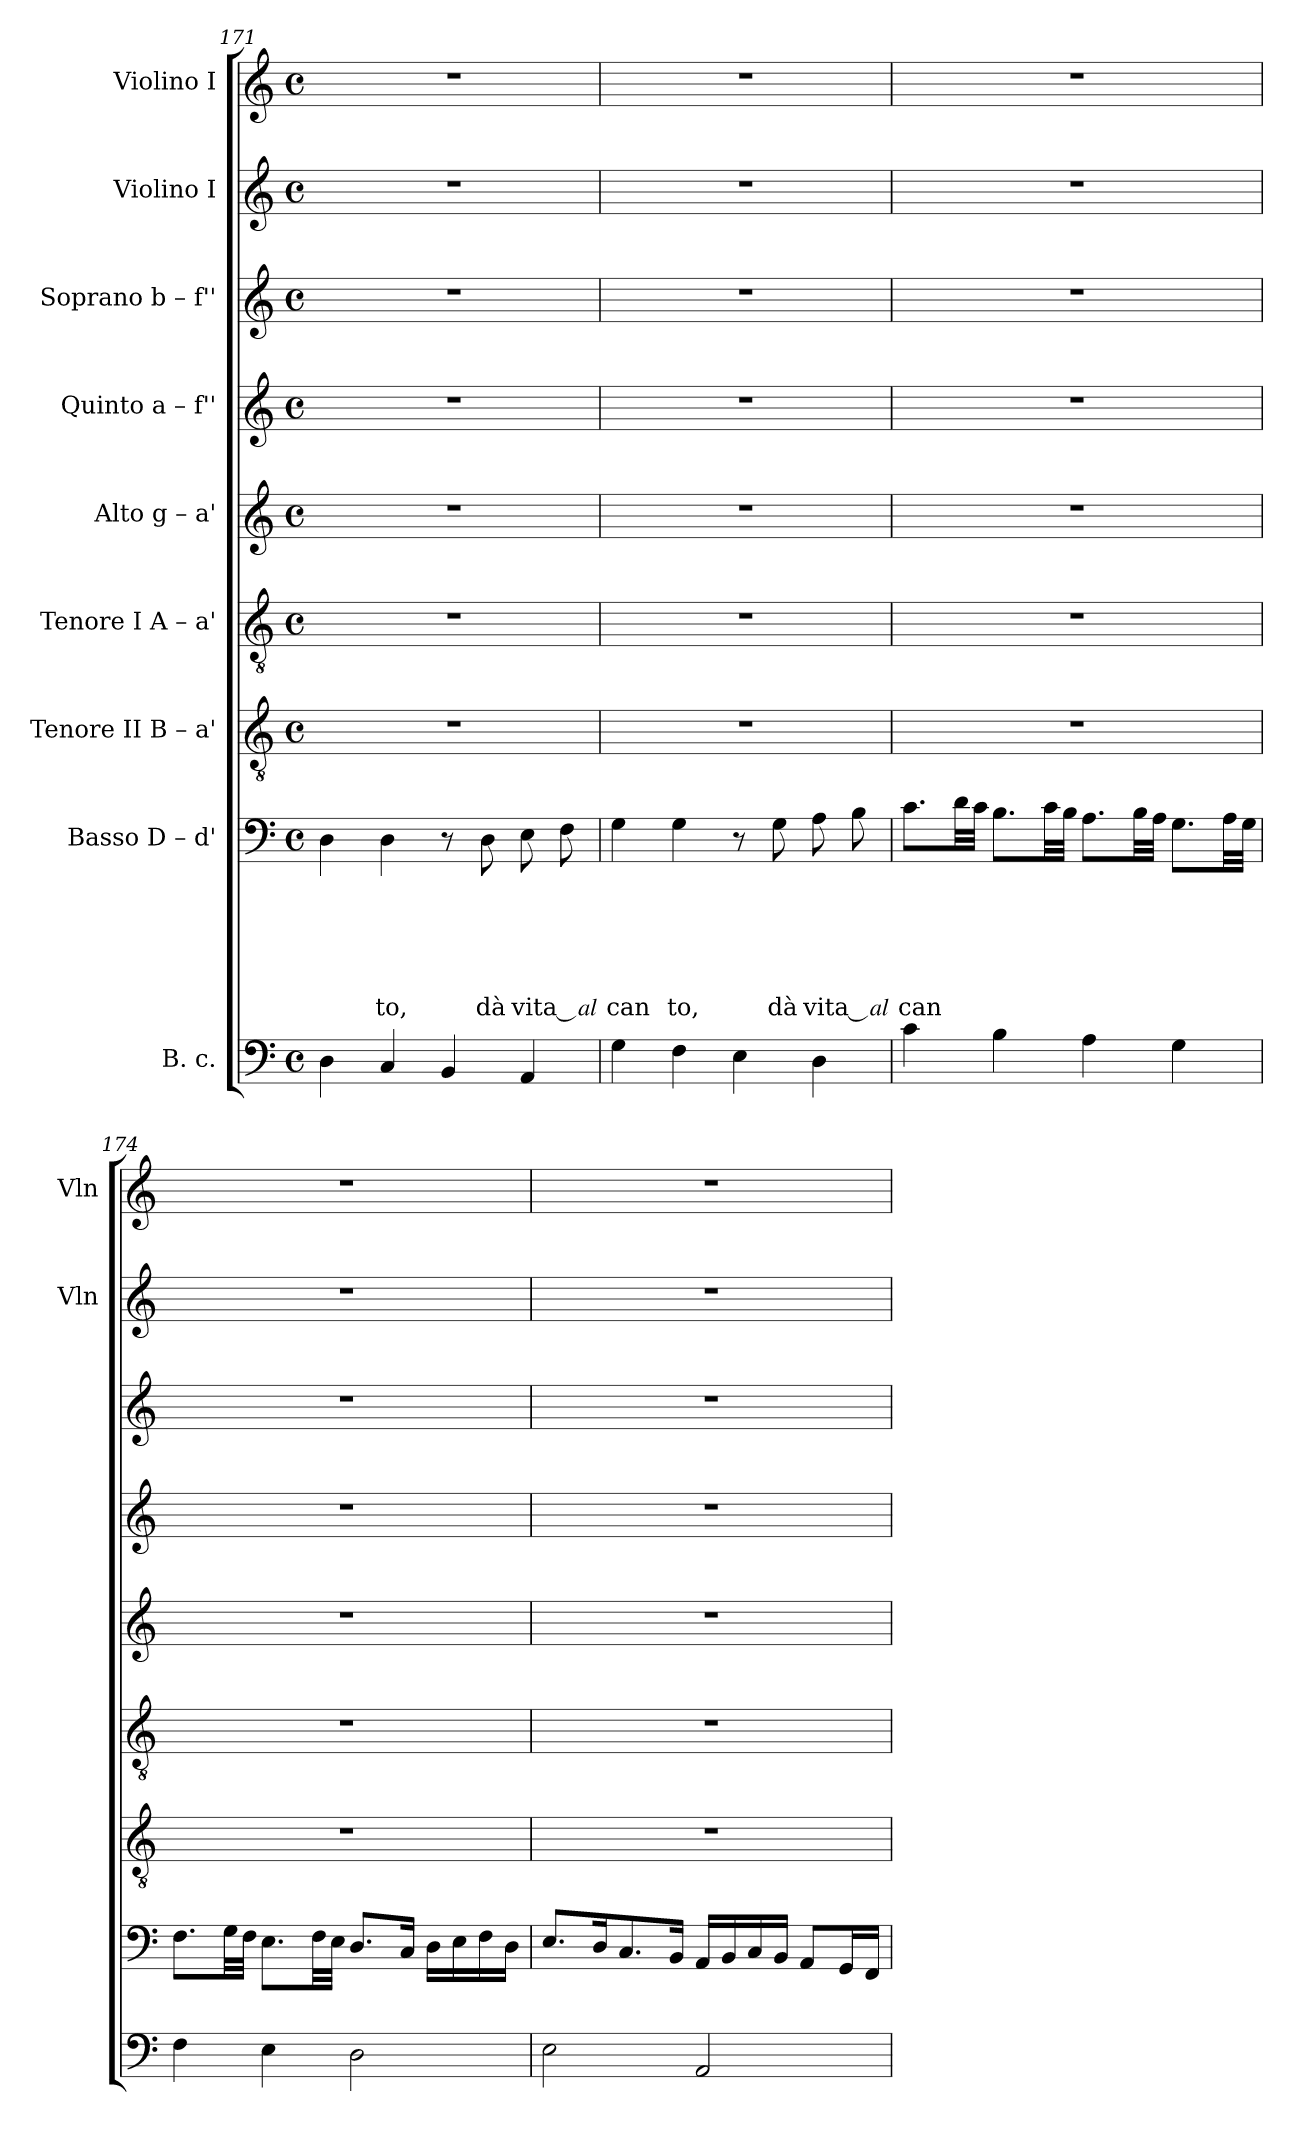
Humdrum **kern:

**kern	**kern	**text	**text	**text	**text	**text	**text	**kern	**kern	**kern	**kern	**kern	**kern	**kern
*part9	*part8	*part8	*part8	*part8	*part8	*part8	*part8	*part7	*part6	*part5	*part4	*part3	*part2	*part1
*staff9	*staff8	*staff8	*staff8	*staff8	*staff8	*staff8	*staff8	*staff7	*staff6	*staff5	*staff4	*staff3	*staff2	*staff1
*I"B. c.	*I"Basso D – d'	*	*	*	*	*	*	*I"Tenore II B – a'	*I"Tenore I A – a'	*I"Alto g – a'	*I"Quinto a – f''	*I"Soprano b – f''	*I"Violino I	*I"Violino I
*	*	*	*	*	*	*	*	*	*	*	*	*	*I'Vln	*I'Vln
*clefF4	*clefF4	*	*	*	*	*	*	*clefGv2	*clefGv2	*clefG2	*clefG2	*clefG2	*clefG2	*clefG2
*k[]	*k[]	*	*	*	*	*	*	*k[]	*k[]	*k[]	*k[]	*k[]	*k[]	*k[]
*C:	*C:	*	*	*	*	*	*	*C:	*C:	*C:	*C:	*C:	*C:	*C:
*M4/4	*M4/4	*	*	*	*	*	*	*M4/4	*M4/4	*M4/4	*M4/4	*M4/4	*M4/4	*M4/4
*met(c)	*met(c)	*	*	*	*	*	*	*met(c)	*met(c)	*met(c)	*met(c)	*met(c)	*met(c)	*met(c)
=171	=171	=171	=171	=171	=171	=171	=171	=171	=171	=171	=171	=171	=171	=171
4D\	4D\	.	.	.	.	.	.	1r	1r	1r	1r	1r	1r	1r
!	!	!	!	!	!	!	!LO:LY:b	!	!	!	!	!	!	!
4C/	4D\	.	.	.	.	.	to,	.	.	.	.	.	.	.
4BB/	8r	.	.	.	.	.	.	.	.	.	.	.	.	.
!	!	!	!	!	!	!	!LO:LY:b	!	!	!	!	!	!	!
.	8D\	.	.	.	.	.	dà	.	.	.	.	.	.	.
!	!	!	!	!	!	!	!LO:LY:b	!	!	!	!	!	!	!
4AA/	8E\	.	.	.	.	.	vita	.	.	.	.	.	.	.
!	!	!	!	!	!	!	!LO:LY:b	!	!	!	!	!	!	!
.	8F\	.	.	.	.	.	‿al	.	.	.	.	.	.	.
!!LO:PB:g=z
=172	=172	=172	=172	=172	=172	=172	=172	=172	=172	=172	=172	=172	=172	=172
!	!	!	!	!	!	!	!LO:LY:b	!	!	!	!	!	!	!
4G\	4G\	.	.	.	.	.	can	1r	1r	1r	1r	1r	1r	1r
!	!	!	!	!	!	!	!LO:LY:b	!	!	!	!	!	!	!
4F\	4G\	.	.	.	.	.	to,	.	.	.	.	.	.	.
4E\	8r	.	.	.	.	.	.	.	.	.	.	.	.	.
!	!	!	!	!	!	!	!LO:LY:b	!	!	!	!	!	!	!
.	8G\	.	.	.	.	.	dà	.	.	.	.	.	.	.
!	!	!	!	!	!	!	!LO:LY:b	!	!	!	!	!	!	!
4D\	8A\	.	.	.	.	.	vita	.	.	.	.	.	.	.
!	!	!	!	!	!	!	!LO:LY:b	!	!	!	!	!	!	!
.	8B\	.	.	.	.	.	‿al	.	.	.	.	.	.	.
=173	=173	=173	=173	=173	=173	=173	=173	=173	=173	=173	=173	=173	=173	=173
!	!	!	!	!	!	!	!LO:LY:b	!	!	!	!	!	!	!
4c\	8.c\L	.	.	.	.	.	can	1r	1r	1r	1r	1r	1r	1r
.	32d\LL	.	.	.	.	.	.	.	.	.	.	.	.	.
.	32c\JJJ	.	.	.	.	.	.	.	.	.	.	.	.	.
4B\	8.B\L	.	.	.	.	.	.	.	.	.	.	.	.	.
.	32c\LL	.	.	.	.	.	.	.	.	.	.	.	.	.
.	32B\JJJ	.	.	.	.	.	.	.	.	.	.	.	.	.
4A\	8.A\L	.	.	.	.	.	.	.	.	.	.	.	.	.
.	32B\LL	.	.	.	.	.	.	.	.	.	.	.	.	.
.	32A\JJJ	.	.	.	.	.	.	.	.	.	.	.	.	.
4G\	8.G\L	.	.	.	.	.	.	.	.	.	.	.	.	.
.	32A\LL	.	.	.	.	.	.	.	.	.	.	.	.	.
.	32G\JJJ	.	.	.	.	.	.	.	.	.	.	.	.	.
=174	=174	=174	=174	=174	=174	=174	=174	=174	=174	=174	=174	=174	=174	=174
4F\	8.F\L	.	.	.	.	.	.	1r	1r	1r	1r	1r	1r	1r
.	32G\LL	.	.	.	.	.	.	.	.	.	.	.	.	.
.	32F\JJJ	.	.	.	.	.	.	.	.	.	.	.	.	.
4E\	8.E\L	.	.	.	.	.	.	.	.	.	.	.	.	.
.	32F\LL	.	.	.	.	.	.	.	.	.	.	.	.	.
.	32E\JJJ	.	.	.	.	.	.	.	.	.	.	.	.	.
2D\	8.D/L	.	.	.	.	.	.	.	.	.	.	.	.	.
.	16C/Jk	.	.	.	.	.	.	.	.	.	.	.	.	.
.	16D\LL	.	.	.	.	.	.	.	.	.	.	.	.	.
.	16E\	.	.	.	.	.	.	.	.	.	.	.	.	.
.	16F\	.	.	.	.	.	.	.	.	.	.	.	.	.
.	16D\JJ	.	.	.	.	.	.	.	.	.	.	.	.	.
=175	=175	=175	=175	=175	=175	=175	=175	=175	=175	=175	=175	=175	=175	=175
2E\	8.E/L	.	.	.	.	.	.	1r	1r	1r	1r	1r	1r	1r
.	16D/k	.	.	.	.	.	.	.	.	.	.	.	.	.
.	8.C/	.	.	.	.	.	.	.	.	.	.	.	.	.
.	16BB/Jk	.	.	.	.	.	.	.	.	.	.	.	.	.
2AA/	16AA/LL	.	.	.	.	.	.	.	.	.	.	.	.	.
.	16BB/	.	.	.	.	.	.	.	.	.	.	.	.	.
.	16C/	.	.	.	.	.	.	.	.	.	.	.	.	.
.	16BB/JJ	.	.	.	.	.	.	.	.	.	.	.	.	.
.	8AA/L	.	.	.	.	.	.	.	.	.	.	.	.	.
.	16GG/L	.	.	.	.	.	.	.	.	.	.	.	.	.
.	16FF/JJ	.	.	.	.	.	.	.	.	.	.	.	.	.
=	=	=	=	=	=	=	=	=	=	=	=	=	=	=
*-	*-	*-	*-	*-	*-	*-	*-	*-	*-	*-	*-	*-	*-	*-
